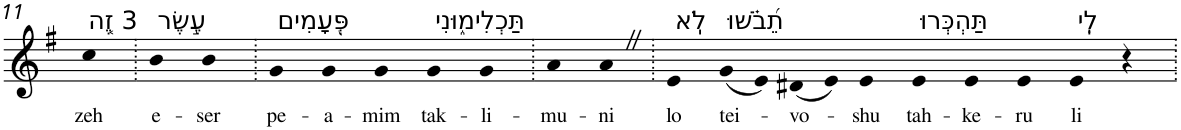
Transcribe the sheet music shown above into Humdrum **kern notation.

**kern	**text
*part1	*part1
*staff1	*staff1
*I"Piano	*
*I'Pno	*
!!LO:PB:g=z
*clefG2	*
*k[f#]	*
*G:	*
=11	=11
!LO:TX:a:t=3 זֶ֤ה	!
!	!LO:LY:b
4cc	zeh
=12.	=12.
!LO:TX:a:t=עֶ֣שֶׂר	!
!	!LO:LY:b
4b	e-
!	!LO:LY:b
4b	-ser
=13.	=13.
!LO:TX:a:t=פְּ֭עָמִים	!
!	!LO:LY:b
4g	pe-
!	!LO:LY:b
4g	-a-
!	!LO:LY:b
4g	-mim
!LO:TX:a:t=תַּכְלִימ֑וּנִי	!
!	!LO:LY:b
4g	tak-
!	!LO:LY:b
4g	-li-
=14.	=14.
!	!LO:LY:b
4a	-mu-
!	!LO:LY:b
4aZ	-ni
=15.	=15.
!LO:TX:a:t=לֹֽא	!
!	!LO:LY:b
4e	lo
!LO:TX:a:t=תֵ֝בֹ֗שׁוּ	!
!	!LO:LY:b
(8g	tei-
8e)	.
!	!LO:LY:b
(8d#X	-vo-
8e)	.
!	!LO:LY:b
4e	-shu
!LO:TX:a:t=תַּהְכְּרוּ	!
!	!LO:LY:b
4e	tah-
!	!LO:LY:b
4e	-ke-
!	!LO:LY:b
4e	-ru
!LO:TX:a:t=לִֽי	!
!	!LO:LY:b
4e	li
4r	.
=.	=.
*-	*-
